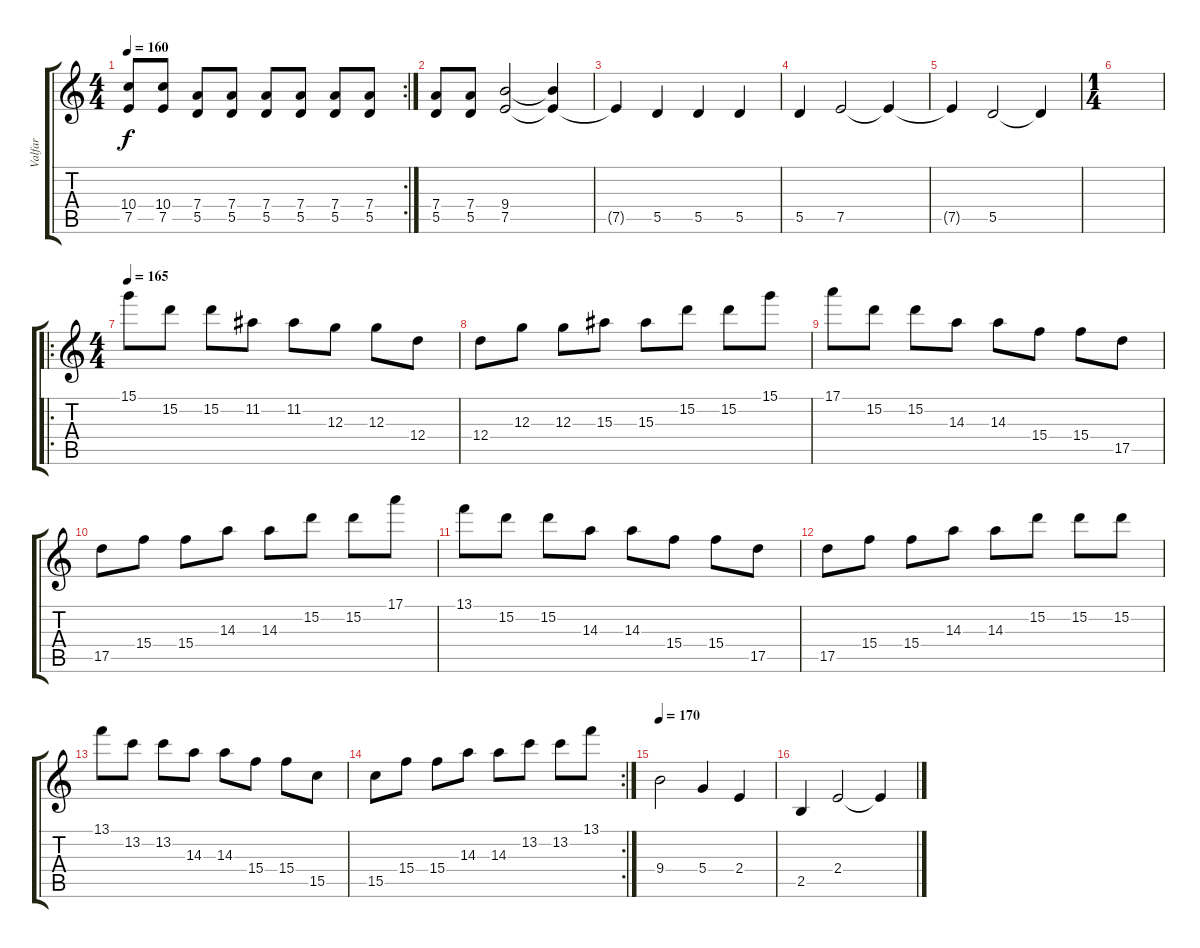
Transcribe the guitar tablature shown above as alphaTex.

\track ("Valfar" "Valfar") {instrument overdrivenguitar}
\staff {score tabs}
\tuning (E4 B3 G3 D3 A2 E2) {hide}
\rc 2
\ts (4 4)
\tempo 160
\clef g2
\ks c
(10.4 7.5).8{dy f} (10.4 7.5).8 (7.4 5.5).8 (7.4 5.5).8 (7.4 5.5).8 (7.4 5.5).8 (7.4 5.5).8 (7.4 5.5).8 |
(7.4 5.5).8 (7.4 5.5).8 (9.4 7.5).2 (9.4{t} 7.5{t}).4 |
7.5{t}.4 5.5.4 5.5.4 5.5.4 |
5.5.4 7.5.2 7.5{t}.4 |
7.5{t}.4 5.5.2 5.5{t}.4 |
\ts (1 4)
|
\ro
\ts (4 4)
\tempo 165
15.1.8 15.2.8 15.2.8 11.2.8 11.2.8 12.3.8 12.3.8 12.4.8 |
12.4.8 12.3.8 12.3.8 15.3.8 15.3.8 15.2.8 15.2.8 15.1.8 |
17.1.8 15.2.8 15.2.8 14.3.8 14.3.8 15.4.8 15.4.8 17.5.8 |
17.5.8 15.4.8 15.4.8 14.3.8 14.3.8 15.2.8 15.2.8 17.1.8 |
13.1.8 15.2.8 15.2.8 14.3.8 14.3.8 15.4.8 15.4.8 17.5.8 |
17.5.8 15.4.8 15.4.8 14.3.8 14.3.8 15.2.8 15.2.8 15.2.8 |
13.1.8 13.2.8 13.2.8 14.3.8 14.3.8 15.4.8 15.4.8 15.5.8 |
\rc 2
15.5.8 15.4.8 15.4.8 14.3.8 14.3.8 13.2.8 13.2.8 13.1.8 |
\tempo 170
9.4.2 5.4.4 2.4.4 |
2.5.4 2.4.2 2.4{t}.4
